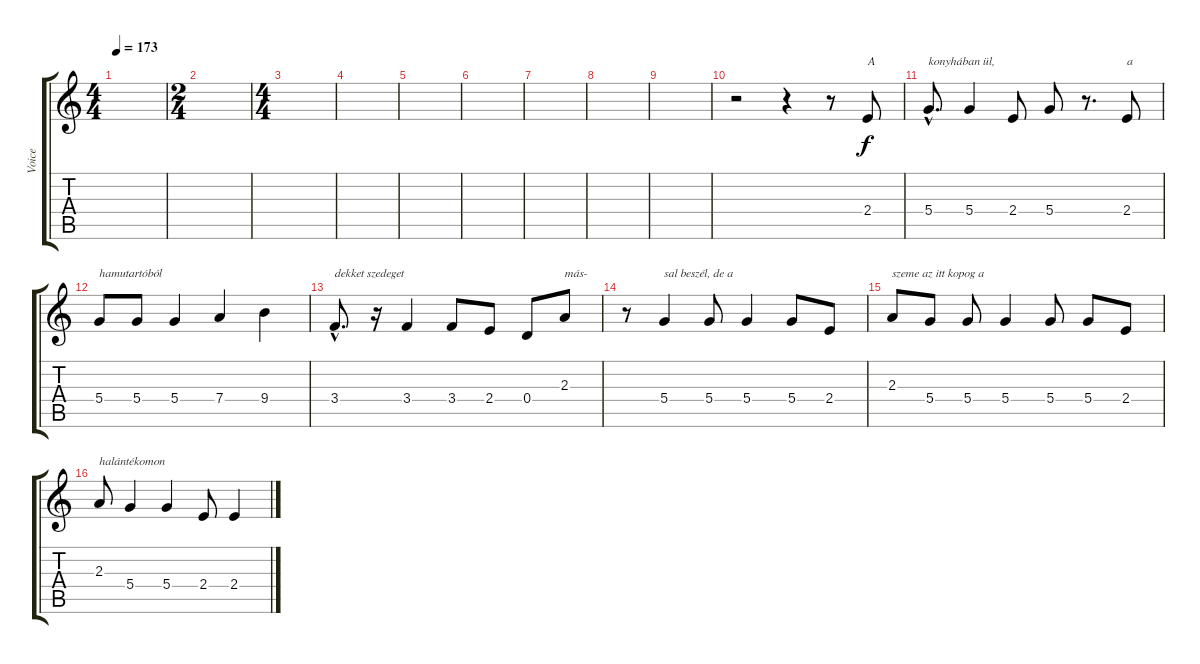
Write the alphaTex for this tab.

\track ("Voice" "Voice") {instrument contrabass}
\staff {score tabs}
\tuning (E4 B3 G3 D3 A2 E2) {hide}
\ts (4 4)
\tempo 173
\clef g2
\ks c
|
\ts (2 4)
|
\ts (4 4)
|
|
|
|
|
|
|
r.2 r.4 r.8 2.4.8{txt "A"} |
5.4{hac}.8{d txt "konyhában ül,"} 5.4.4 2.4.8 5.4.8 r.8{d} 2.4.8{txt "a"} |
5.4.8{txt "hamutartóból"} 5.4.8 5.4.4 7.4.4 9.4.4 |
3.4{hac}.8{d txt "dekket szedeget"} r.16 3.4.4 3.4.8 2.4.8 0.4.8 2.3.8{txt "más-"} |
r.8 5.4.4{txt "sal beszél, de a"} 5.4.8 5.4.4 5.4.8 2.4.8 |
2.3.8{txt "szeme az itt kopog a"} 5.4.8 5.4.8 5.4.4 5.4.8 5.4.8 2.4.8 |
2.3.8{txt "halántékomon"} 5.4.4 5.4.4 2.4.8 2.4.4
